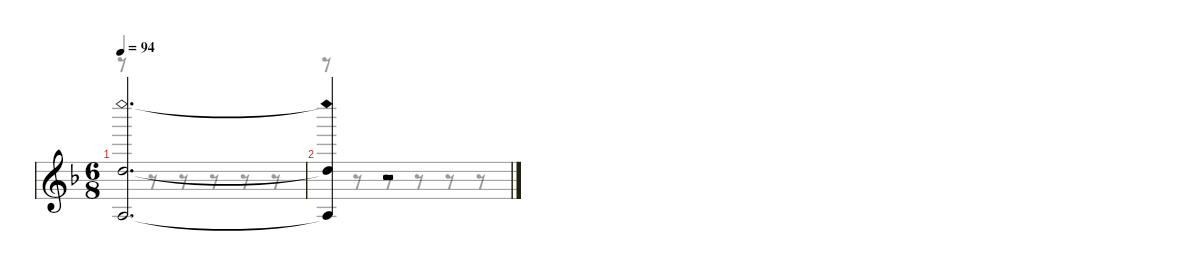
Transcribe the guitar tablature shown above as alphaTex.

\defaultSystemsLayout 4
\hideDynamics
\bracketExtendMode nobrackets
\singleTrackTrackNamePolicy hidden
\multiTrackTrackNamePolicy hidden
\otherSystemsTrackNameOrientation horizontal
\track ("P. Wiberg (Keyboards I)" "vln.") {instrument synthstrings1}
\staff {score}
\tuning (E4 A3 F3 D3 A2 D2)
\voice
\ts (6 8)
\tempo 94
\clef g2
\ks dminor
(22.1{nh t acc forcenatural} 0.2{t acc forcenatural} 21.3{t acc forcenatural}).2{d dy f beam Up} |
(22.1{nh t acc forcenatural} 0.2{t acc forcenatural} 21.3{t acc forcenatural}).4{beam Up} r.2{beam Up}
\voice
\clef g2
\ottava regular
\simile none
\ks dminor
r.8{dy mf beam Down} r.8{beam Down} r.8{beam Down} r.8{beam Down} r.8{beam Down} r.8{beam Down} |
r.8{beam Down} r.8{beam Down} r.8{beam Down} r.8{beam Down} r.8{beam Down} r.8{beam Down}
